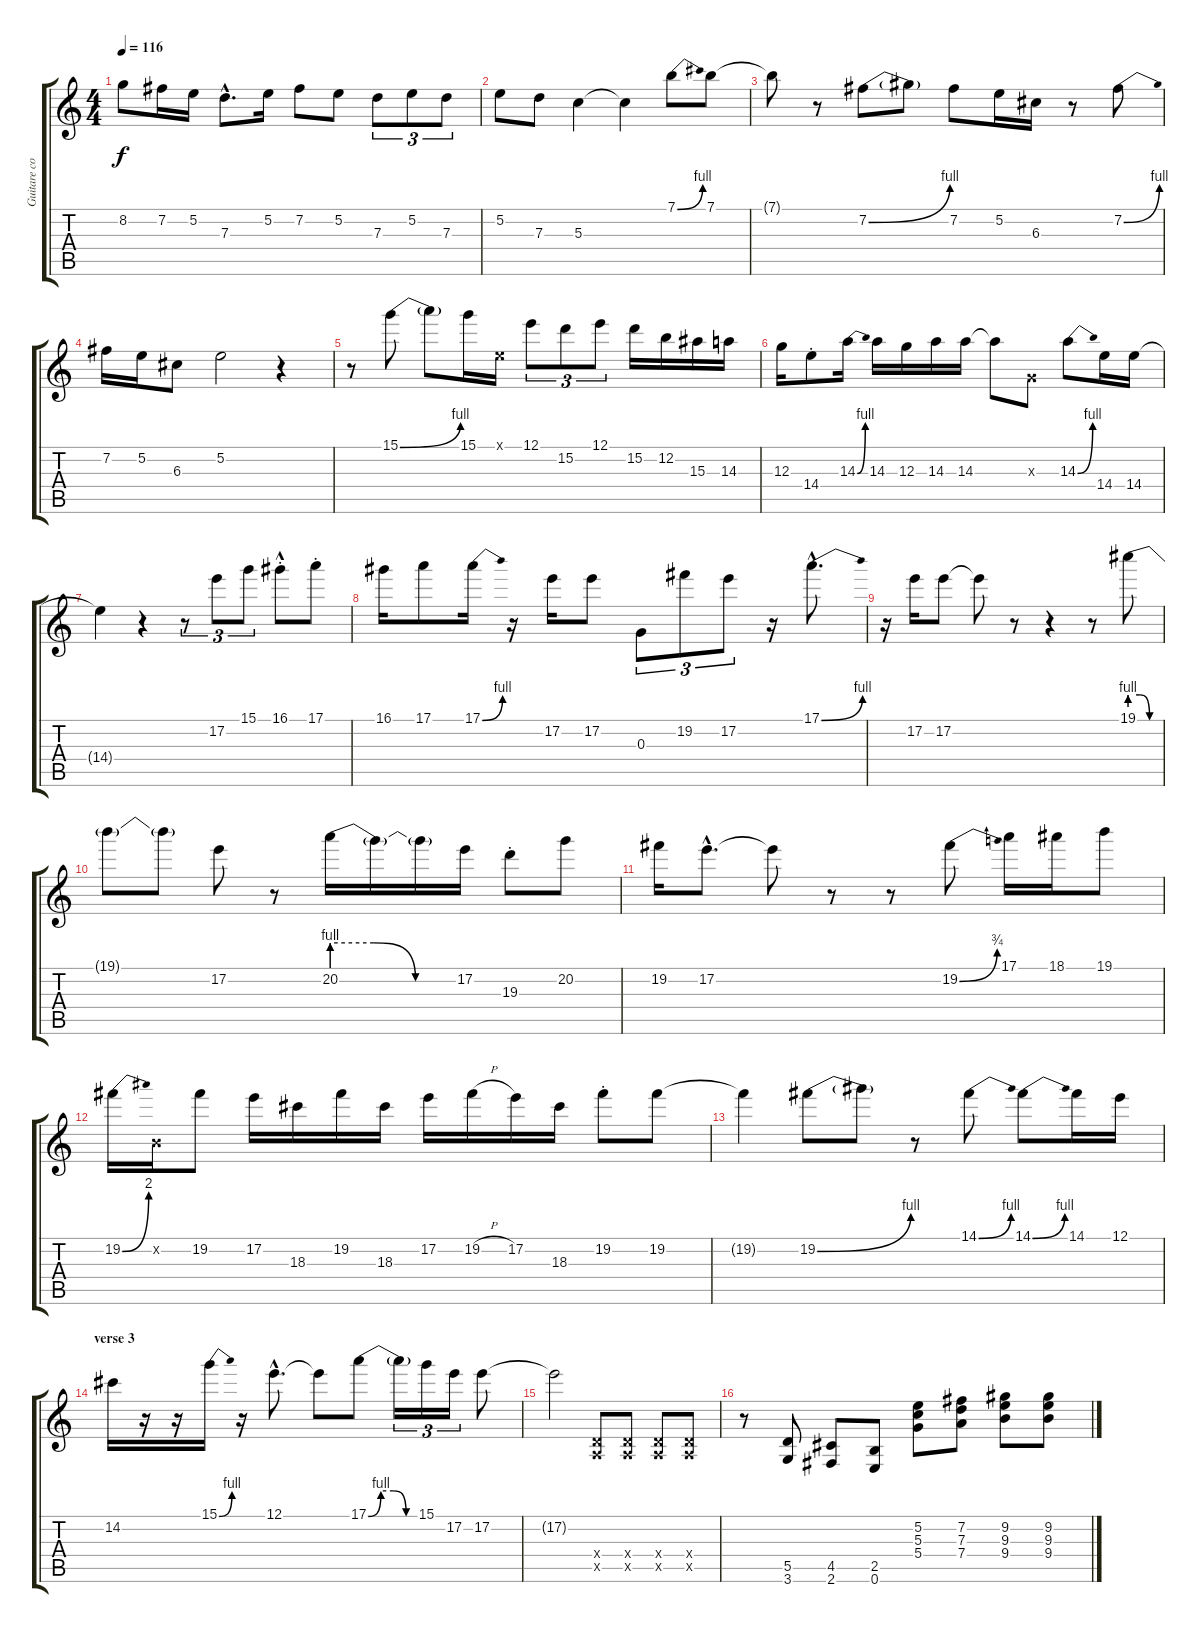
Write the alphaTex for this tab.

\track ("Guitare complet" "Guitare co") {instrument distortionguitar}
\staff {score tabs}
\tuning (E4 B3 G3 D3 A2 E2) {hide}
\ts (4 4)
\tempo 116
\clef g2
\ks c
8.2{t}.8{dy f} 7.2.16 5.2.16 7.3{hac}.8{d} 5.2.16 7.2.8 5.2.8 7.3.8{tu (3 2)} 5.2.8{tu (3 2)} 7.3.8{tu (3 2)} |
5.2.8 7.3.8 5.3.4 5.3{t}.4 7.1{be (bend 0 0 60 4)}.8 7.1.8 |
7.1{t}.8 r.8 7.2{be (bend 0 0 60 4)}.8 7.2{t}.8 7.2.8 5.2.16 6.3.16 r.8 7.2{be (bend 0 0 60 4)}.8 |
7.2.16 5.2.16 6.3.8 5.2.2 r.4 |
r.8 15.1{be (bend 0 0 60 4)}.8 15.1{t}.8 15.1.16 0.1{x}.16 12.1.8{tu (3 2)} 15.2.8{tu (3 2)} 12.1.8{tu (3 2)} 15.2.16 12.2.16 15.3.16 14.3.16 |
12.3.16 14.4{st}.8 14.3{be (bend 0 0 60 4)}.16 14.3.16 12.3.16 14.3.16 14.3.16 14.3{t}.8 0.3{x}.8 14.3{be (bend 0 0 60 4)}.8 14.4.16 14.4.16 |
14.4{t}.4 r.4 r.8{tu (3 2)} 17.2.8{tu (3 2)} 15.1.8{tu (3 2)} 16.1{hac st}.8 17.1{st}.8 |
16.1.16 17.1.8 17.1{be (bend 0 0 60 4)}.16 r.16 17.2.16 17.2.8 0.3.8{tu (3 2)} 19.2.8{tu (3 2)} 17.2.8{tu (3 2)} r.16 17.1{be (bend 0 0 60 4) hac}.8{d} |
r.16 17.2.16 17.2.8 17.2{t}.8 r.8 r.4 r.8 19.1{be (custom 0 4 20 4 40 0 60 0)}.8 |
19.1{t}.8 19.1{t}.8 17.2.8 r.8 20.2{be (custom 0 4 20 4 40 0 60 0)}.16 20.2{t}.16 20.2{t}.16 17.2.16 19.3{st}.8 20.2.8 |
19.2.16 17.2{hac}.8{d} 17.2{t}.8 r.8 r.8 19.2{be (bend 0 0 60 3)}.8 17.1.16 18.1.16 19.1.8 |
19.2{be (bend 0 0 60 8)}.16 0.2{x}.16 19.2.8 17.2.16 18.3.16 19.2.16 18.3.16 17.2.16 19.2{h}.16 17.2.16 18.3.16 19.2{st}.8 19.2.8 |
19.2{t}.4 19.2{be (bend 0 0 60 4)}.8 19.2{t}.8 r.8 14.1{be (bend 0 0 60 4)}.8 14.1{be (bend 0 0 60 4)}.8 14.1.16 12.1.16 |
\section ("" "verse 3")
14.2.16 r.16 r.16 15.1{be (bend 0 0 60 4)}.16 r.16 12.1{hac}.8{d} 12.1{t}.8 17.1{be (custom 0 0 15 4 30 4 45 0 60 0)}.8 17.1{t}.16{tu (3 2)} 15.1.16{tu (3 2)} 17.2.16{tu (3 2)} 17.2.8 |
17.2{t}.2 (0.4{x} 0.5{x}).8 (0.4{x} 0.5{x}).8 (0.4{x} 0.5{x}).8 (0.4{x} 0.5{x}).8 |
r.8 (5.5 3.6).8 (4.5 2.6).8 (2.5 0.6).8 (5.2 5.3 5.4).8 (7.2 7.3 7.4).8 (9.2 9.3 9.4).8 (9.2 9.3 9.4).8
